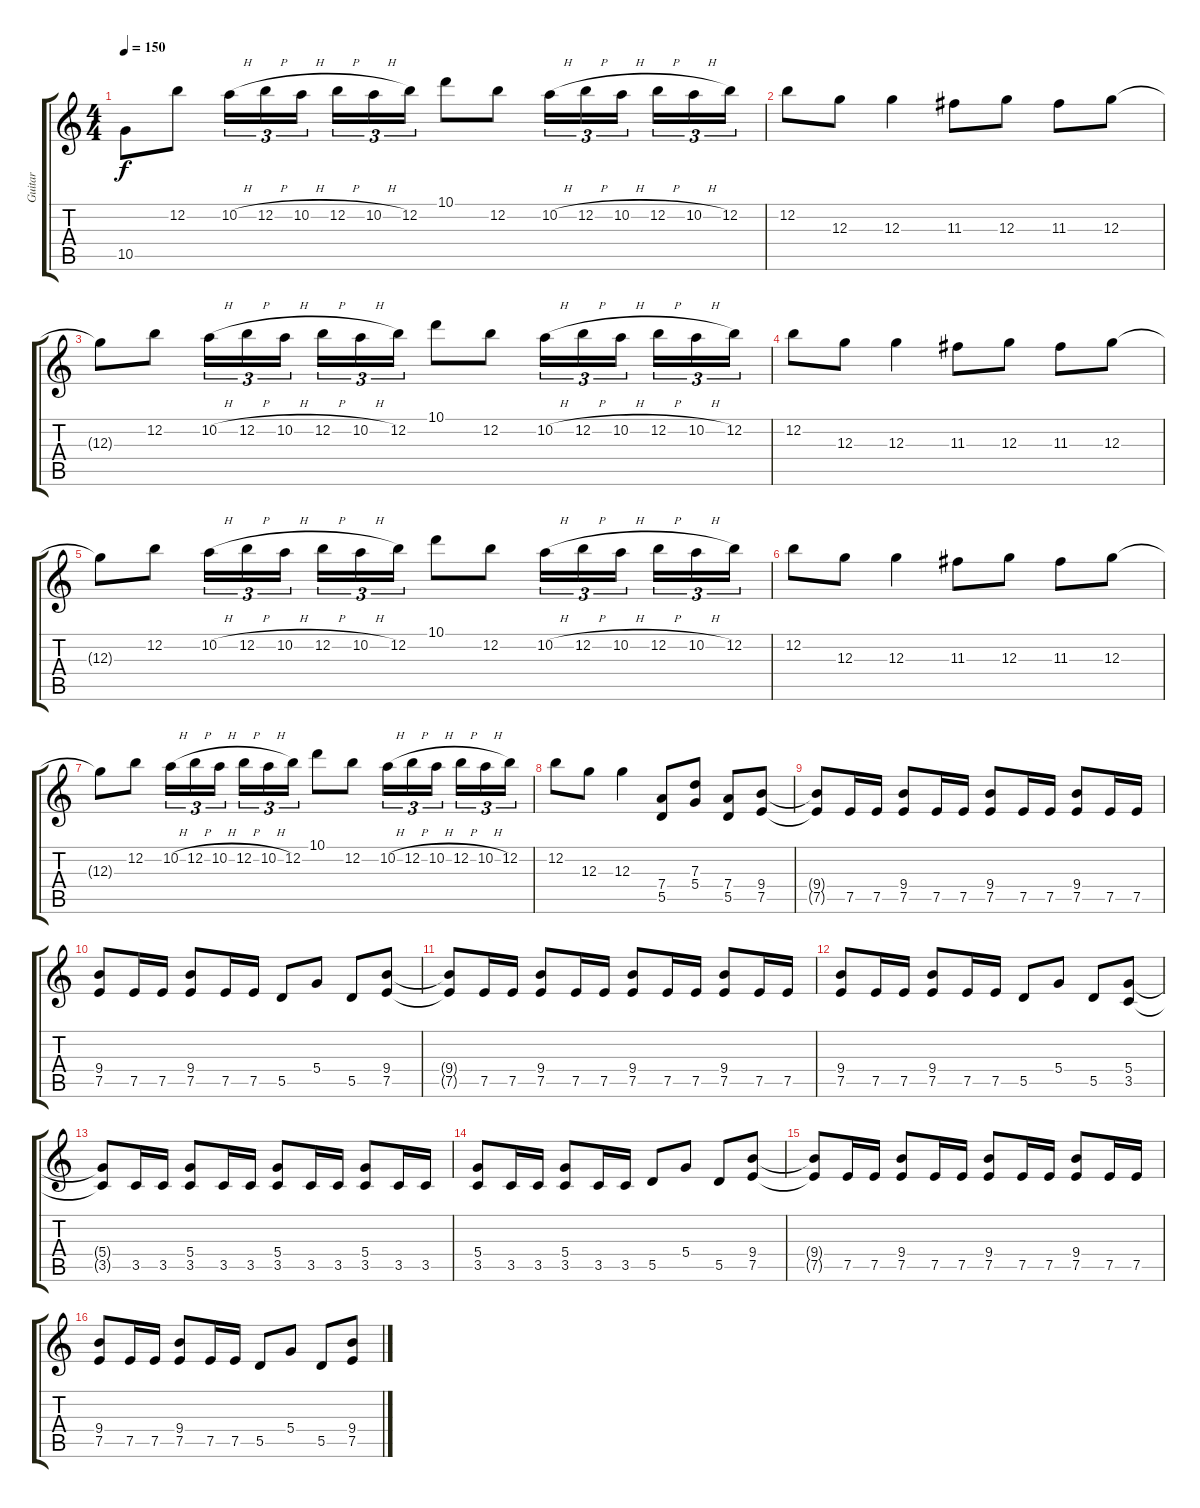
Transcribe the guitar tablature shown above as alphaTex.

\track ("Guitar " "Guitar ") {instrument distortionguitar}
\staff {score tabs}
\tuning (E4 B3 G3 D3 A2 E2) {hide}
\ts (4 4)
\tempo 150
\clef g2
\ks c
10.5{t}.8{dy f} 12.2.8 10.2{h}.16{tu (3 2)} 12.2{h}.16{tu (3 2)} 10.2{h}.16{tu (3 2)} 12.2{h}.16{tu (3 2)} 10.2{h}.16{tu (3 2)} 12.2.16{tu (3 2)} 10.1.8 12.2.8 10.2{h}.16{tu (3 2)} 12.2{h}.16{tu (3 2)} 10.2{h}.16{tu (3 2)} 12.2{h}.16{tu (3 2)} 10.2{h}.16{tu (3 2)} 12.2.16{tu (3 2)} |
12.2.8 12.3.8 12.3.4 11.3.8 12.3.8 11.3.8 12.3.8 |
12.3{t}.8 12.2.8 10.2{h}.16{tu (3 2)} 12.2{h}.16{tu (3 2)} 10.2{h}.16{tu (3 2)} 12.2{h}.16{tu (3 2)} 10.2{h}.16{tu (3 2)} 12.2.16{tu (3 2)} 10.1.8 12.2.8 10.2{h}.16{tu (3 2)} 12.2{h}.16{tu (3 2)} 10.2{h}.16{tu (3 2)} 12.2{h}.16{tu (3 2)} 10.2{h}.16{tu (3 2)} 12.2.16{tu (3 2)} |
12.2.8 12.3.8 12.3.4 11.3.8 12.3.8 11.3.8 12.3.8 |
12.3{t}.8 12.2.8 10.2{h}.16{tu (3 2)} 12.2{h}.16{tu (3 2)} 10.2{h}.16{tu (3 2)} 12.2{h}.16{tu (3 2)} 10.2{h}.16{tu (3 2)} 12.2.16{tu (3 2)} 10.1.8 12.2.8 10.2{h}.16{tu (3 2)} 12.2{h}.16{tu (3 2)} 10.2{h}.16{tu (3 2)} 12.2{h}.16{tu (3 2)} 10.2{h}.16{tu (3 2)} 12.2.16{tu (3 2)} |
12.2.8 12.3.8 12.3.4 11.3.8 12.3.8 11.3.8 12.3.8 |
12.3{t}.8 12.2.8 10.2{h}.16{tu (3 2)} 12.2{h}.16{tu (3 2)} 10.2{h}.16{tu (3 2)} 12.2{h}.16{tu (3 2)} 10.2{h}.16{tu (3 2)} 12.2.16{tu (3 2)} 10.1.8 12.2.8 10.2{h}.16{tu (3 2)} 12.2{h}.16{tu (3 2)} 10.2{h}.16{tu (3 2)} 12.2{h}.16{tu (3 2)} 10.2{h}.16{tu (3 2)} 12.2.16{tu (3 2)} |
12.2.8 12.3.8 12.3.4 (7.4 5.5).8 (7.3 5.4).8 (7.4 5.5).8 (9.4 7.5).8 |
(9.4{t} 7.5{t}).8 7.5.16 7.5.16 (9.4 7.5).8 7.5.16 7.5.16 (9.4 7.5).8 7.5.16 7.5.16 (9.4 7.5).8 7.5.16 7.5.16 |
(9.4 7.5).8 7.5.16 7.5.16 (9.4 7.5).8 7.5.16 7.5.16 5.5.8 5.4.8 5.5.8 (9.4 7.5).8 |
(9.4{t} 7.5{t}).8 7.5.16 7.5.16 (9.4 7.5).8 7.5.16 7.5.16 (9.4 7.5).8 7.5.16 7.5.16 (9.4 7.5).8 7.5.16 7.5.16 |
(9.4 7.5).8 7.5.16 7.5.16 (9.4 7.5).8 7.5.16 7.5.16 5.5.8 5.4.8 5.5.8 (5.4 3.5).8 |
(5.4{t} 3.5{t}).8 3.5.16 3.5.16 (5.4 3.5).8 3.5.16 3.5.16 (5.4 3.5).8 3.5.16 3.5.16 (5.4 3.5).8 3.5.16 3.5.16 |
(5.4 3.5).8 3.5.16 3.5.16 (5.4 3.5).8 3.5.16 3.5.16 5.5.8 5.4.8 5.5.8 (9.4 7.5).8 |
(9.4{t} 7.5{t}).8 7.5.16 7.5.16 (9.4 7.5).8 7.5.16 7.5.16 (9.4 7.5).8 7.5.16 7.5.16 (9.4 7.5).8 7.5.16 7.5.16 |
(9.4 7.5).8 7.5.16 7.5.16 (9.4 7.5).8 7.5.16 7.5.16 5.5.8 5.4.8 5.5.8 (9.4 7.5).8
